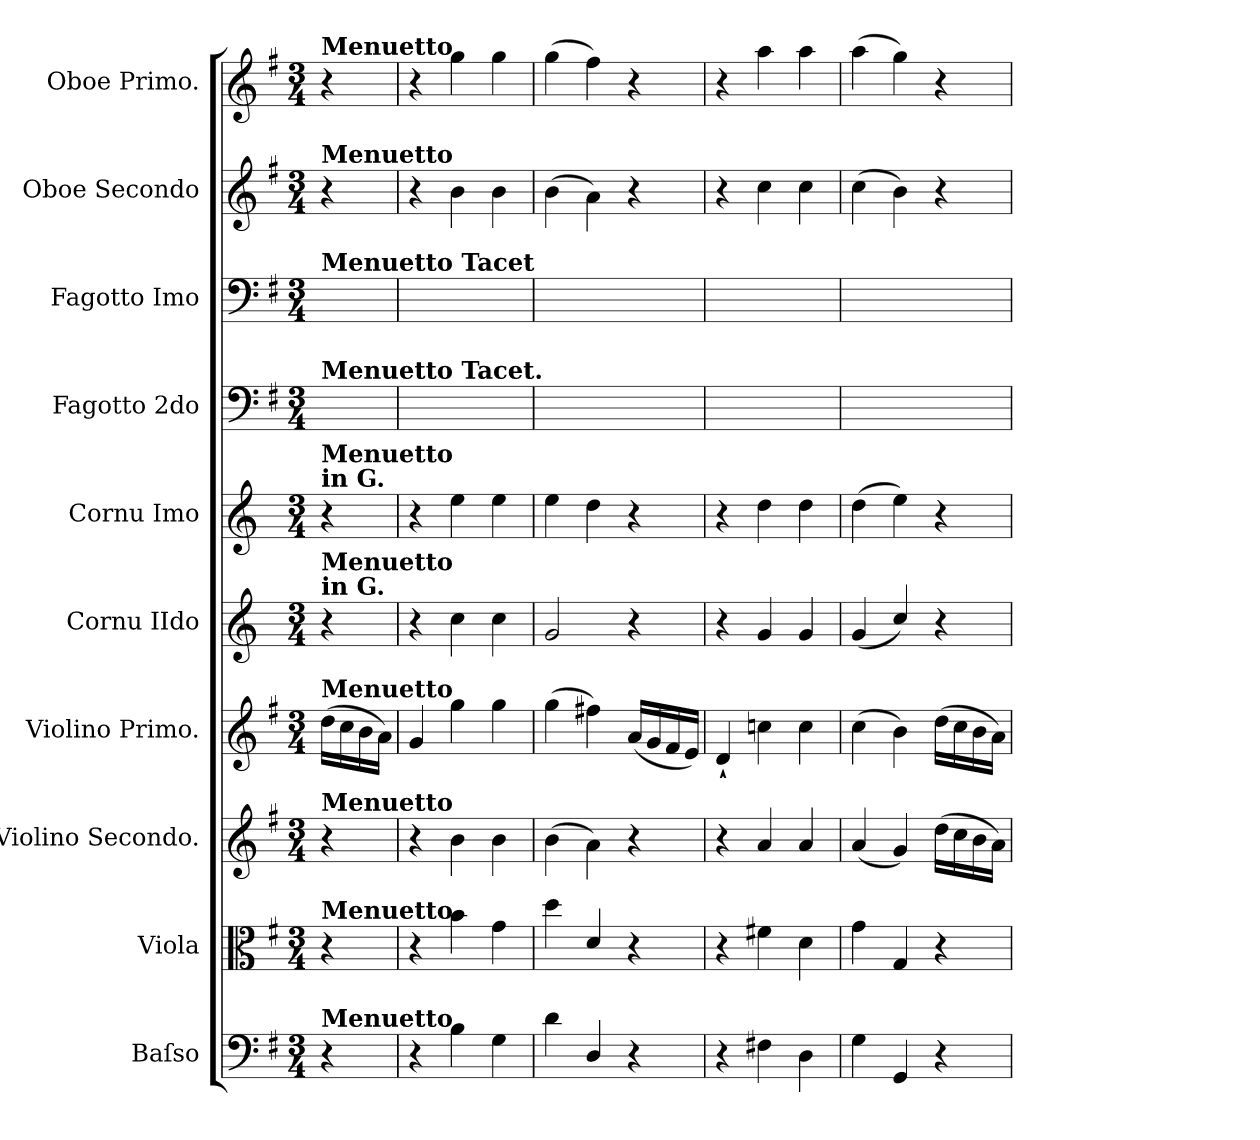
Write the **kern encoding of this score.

**kern	**kern	**kern	**kern	**kern	**kern	**kern	**kern	**kern	**kern
*part10	*part9	*part8	*part7	*part6	*part5	*part4	*part3	*part2	*part1
*staff10	*staff9	*staff8	*staff7	*staff6	*staff5	*staff4	*staff3	*staff2	*staff1
*I"Baſso	*I"Viola	*I"Violino Secondo.	*I"Violino Primo.	*I"Cornu IIdo	*I"Cornu Imo	*I"Fagotto 2do	*I"Fagotto Imo	*I"Oboe Secondo	*I"Oboe Primo.
*I'B	*I'Vla	*	*I'Vn I	*I'Cor II	*I'Cor I	*	*I'Fag I	*	*I'Ob I
*clefF4	*clefC3	*clefG2	*clefG2	*clefG2	*clefG2	*clefF4	*clefF4	*clefG2	*clefG2
*	*	*	*	*ITrd3c5	*ITrd3c5	*	*	*	*
*k[f#]	*k[f#]	*k[f#]	*k[f#]	*k[f#]	*k[f#]	*k[f#]	*k[f#]	*k[f#]	*k[f#]
*G:	*G:	*G:	*G:	*	*	*G:	*G:	*G:	*G:
*M3/4	*M3/4	*M3/4	*M3/4	*M3/4	*M3/4	*M3/4	*M3/4	*M3/4	*M3/4
=	=	=	=	=	=	=	=	=	=
!	!	!	!	!	!	!	!	!	!LO:TX:a:B:t=Menuetto
!	!	!	!	!	!	!	!	!LO:TX:a:B:t=Menuetto	!
!	!	!	!	!	!	!	!LO:TX:a:B:t=Menuetto Tacet	!	!
!	!	!	!	!	!	!LO:TX:a:B:t=Menuetto Tacet.	!	!	!
!	!	!	!	!	!LO:TX:a:B:t=in G.	!	!	!	!
!	!	!	!	!	!LO:TX:a:B:t=Menuetto	!	!	!	!
!	!	!	!	!LO:TX:a:B:t=in G.	!	!	!	!	!
!	!	!	!	!LO:TX:a:B:t=Menuetto	!	!	!	!	!
!	!	!	!LO:TX:a:B:t=Menuetto	!	!	!	!	!	!
!	!	!LO:TX:a:B:t=Menuetto	!	!	!	!	!	!	!
!	!LO:TX:a:B:t=Menuetto	!	!	!	!	!	!	!	!
!LO:TX:a:B:t=Menuetto	!	!	!	!	!	!	!	!	!
4r	4r	4r	(16dd\LL	4r	4r	4ryy	4ryy	4r	4r
.	.	.	16cc\	.	.	.	.	.	.
.	.	.	16b\	.	.	.	.	.	.
.	.	.	16a\JJ)	.	.	.	.	.	.
=1	=1	=1	=1	=1	=1	=1	=1	=1	=1
4r	4r	4r	4g/	4r	4r	2.ryy	2.ryy	4r	4r
4B\	4b\	4b\	4gg\	4g\	4b\	.	.	4b\	4gg\
4G\	4g\	4b\	4gg\	4g\	4b\	.	.	4b\	4gg\
=2	=2	=2	=2	=2	=2	=2	=2	=2	=2
4d\	4dd\	(4b\	(4gg\	2d/	4b\	2.ryy	2.ryy	(4b\	(4gg\
4D/	4d/	4a\)	4ff#X\)	.	4a\	.	.	4a\)	4ff#\)
4r	4r	4r	(16a/LL	4r	4r	.	.	4r	4r
.	.	.	16g/	.	.	.	.	.	.
.	.	.	16f#/	.	.	.	.	.	.
.	.	.	16e/JJ)	.	.	.	.	.	.
=3	=3	=3	=3	=3	=3	=3	=3	=3	=3
4r	4r	4r	4d`/	4r	4r	2.ryy	2.ryy	4r	4r
4F#X\	4f#X\	4a/	4ccn\	4d/	4a\	.	.	4cc\	4aa\
4D\	4d\	4a/	4cc\	4d/	4a\	.	.	4cc\	4aa\
=4	=4	=4	=4	=4	=4	=4	=4	=4	=4
4G\	4g\	(4a/	(4cc\	(4d/	(4a\	2.ryy	2.ryy	(4cc\	(4aa\
4GG/	4G/	4g/)	4b\)	4g/)	4b\)	.	.	4b\)	4gg\)
4r	4r	(16dd\LL	(16dd\LL	4r	4r	.	.	4r	4r
.	.	16cc\	16cc\	.	.	.	.	.	.
.	.	16b\	16b\	.	.	.	.	.	.
.	.	16a\JJ)	16a\JJ)	.	.	.	.	.	.
=	=	=	=	=	=	=	=	=	=
*-	*-	*-	*-	*-	*-	*-	*-	*-	*-
